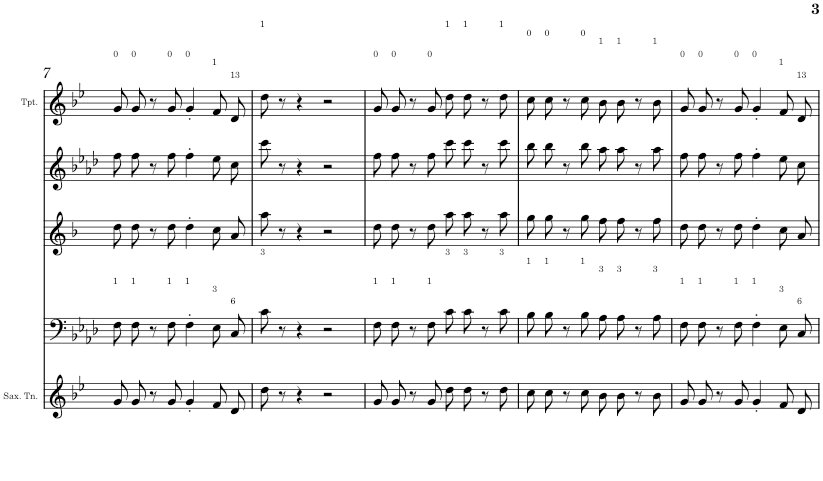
**kern	**kern	**kern	**kern	**kern
*part5	*part4	*part3	*part2	*part1
*staff5	*staff4	*staff3	*staff2	*staff1
*I"Saxofone Tenor	*I"Trombone	*I"Saxofone Alto	*I"Flauta	*I"Trumpet in Bb
*I'Sax. Tn.	*I'Trb	*	*I'Fl	*I'Tpt.
!!LO:PB:g=z
*clefG2	*clefF4	*clefG2	*clefG2	*clefG2
*Trd8c14	*	*Trd5c9	*	*Trd1c2
*k[b-e-]	*k[b-e-a-d-]	*k[b-]	*k[b-e-a-d-]	*k[b-e-]
*B-:	*A-:	*F:	*A-:	*B-:
*M4/4	*M4/4	*M4/4	*M4/4	*M4/4
=7	=7	=7	=7	=7
!	!	!	!	!LO:TX:a:t=0
!	!LO:TX:a:t=1	!	!	!
8g/L	8F\L	8dd\L	8ff\L	8g/L
!	!	!	!	!LO:TX:a:t=0
!	!LO:TX:a:t=1	!	!	!
8g/J	8F\J	8dd\J	8ff\J	8g/J
8r	8r	8r	8r	8r
!	!	!	!	!LO:TX:a:t=0
!	!LO:TX:a:t=1	!	!	!
8g/	8F\	8dd\	8ff\	8g/
!	!	!	!	!LO:TX:a:t=0
!	!LO:TX:a:t=1	!	!	!
4g'/	4F'\	4dd'\	4ff'\	4g'/
!	!	!	!	!LO:TX:a:t=1
!	!LO:TX:a:t=3	!	!	!
8f/L	8E-\L	8cc\L	8ee-\L	8f/L
!	!	!	!	!LO:TX:a:t=13
!	!LO:TX:a:t=6	!	!	!
8d/J	8C\J	8a\J	8cc\J	8d/J
=8	=8	=8	=8	=8
!	!	!	!	!LO:TX:a:t=1
!	!LO:TX:a:t=3	!	!	!
8dd\	8c\	8aa\	8ccc\	8dd\
8r	8r	8r	8r	8r
4r	4r	4r	4r	4r
2r	2r	2r	2r	2r
=9	=9	=9	=9	=9
!	!	!	!	!LO:TX:a:t=0
!	!LO:TX:a:t=1	!	!	!
8g/L	8F\L	8dd\L	8ff\L	8g/L
!	!	!	!	!LO:TX:a:t=0
!	!LO:TX:a:t=1	!	!	!
8g/J	8F\J	8dd\J	8ff\J	8g/J
8r	8r	8r	8r	8r
!	!	!	!	!LO:TX:a:t=0
!	!LO:TX:a:t=1	!	!	!
8g/	8F\	8dd\	8ff\	8g/
!	!	!	!	!LO:TX:a:t=1
!	!LO:TX:a:t=3	!	!	!
8dd\L	8c\L	8aa\L	8ccc\L	8dd\L
!	!	!	!	!LO:TX:a:t=1
!	!LO:TX:a:t=3	!	!	!
8dd\J	8c\J	8aa\J	8ccc\J	8dd\J
8r	8r	8r	8r	8r
!	!	!	!	!LO:TX:a:t=1
!	!LO:TX:a:t=3	!	!	!
8dd\	8c\	8aa\	8ccc\	8dd\
=10	=10	=10	=10	=10
!	!	!	!	!LO:TX:a:t=0
!	!LO:TX:a:t=1	!	!	!
8cc\L	8B-\L	8gg\L	8bb-\L	8cc\L
!	!	!	!	!LO:TX:a:t=0
!	!LO:TX:a:t=1	!	!	!
8cc\J	8B-\J	8gg\J	8bb-\J	8cc\J
8r	8r	8r	8r	8r
!	!	!	!	!LO:TX:a:t=0
!	!LO:TX:a:t=1	!	!	!
8cc\	8B-\	8gg\	8bb-\	8cc\
!	!	!	!	!LO:TX:a:t=1
!	!LO:TX:a:t=3	!	!	!
8b-\L	8A-\L	8ff\L	8aa-\L	8b-\L
!	!	!	!	!LO:TX:a:t=1
!	!LO:TX:a:t=3	!	!	!
8b-\J	8A-\J	8ff\J	8aa-\J	8b-\J
8r	8r	8r	8r	8r
!	!	!	!	!LO:TX:a:t=1
!	!LO:TX:a:t=3	!	!	!
8b-\	8A-\	8ff\	8aa-\	8b-\
=11	=11	=11	=11	=11
!	!	!	!	!LO:TX:a:t=0
!	!LO:TX:a:t=1	!	!	!
8g/L	8F\L	8dd\L	8ff\L	8g/L
!	!	!	!	!LO:TX:a:t=0
!	!LO:TX:a:t=1	!	!	!
8g/J	8F\J	8dd\J	8ff\J	8g/J
8r	8r	8r	8r	8r
!	!	!	!	!LO:TX:a:t=0
!	!LO:TX:a:t=1	!	!	!
8g/	8F\	8dd\	8ff\	8g/
!	!	!	!	!LO:TX:a:t=0
!	!LO:TX:a:t=1	!	!	!
4g'/	4F'\	4dd'\	4ff'\	4g'/
!	!	!	!	!LO:TX:a:t=1
!	!LO:TX:a:t=3	!	!	!
8f/L	8E-\L	8cc\L	8ee-\L	8f/L
!	!	!	!	!LO:TX:a:t=13
!	!LO:TX:a:t=6	!	!	!
8d/J	8C\J	8a\J	8cc\J	8d/J
=	=	=	=	=
*-	*-	*-	*-	*-
